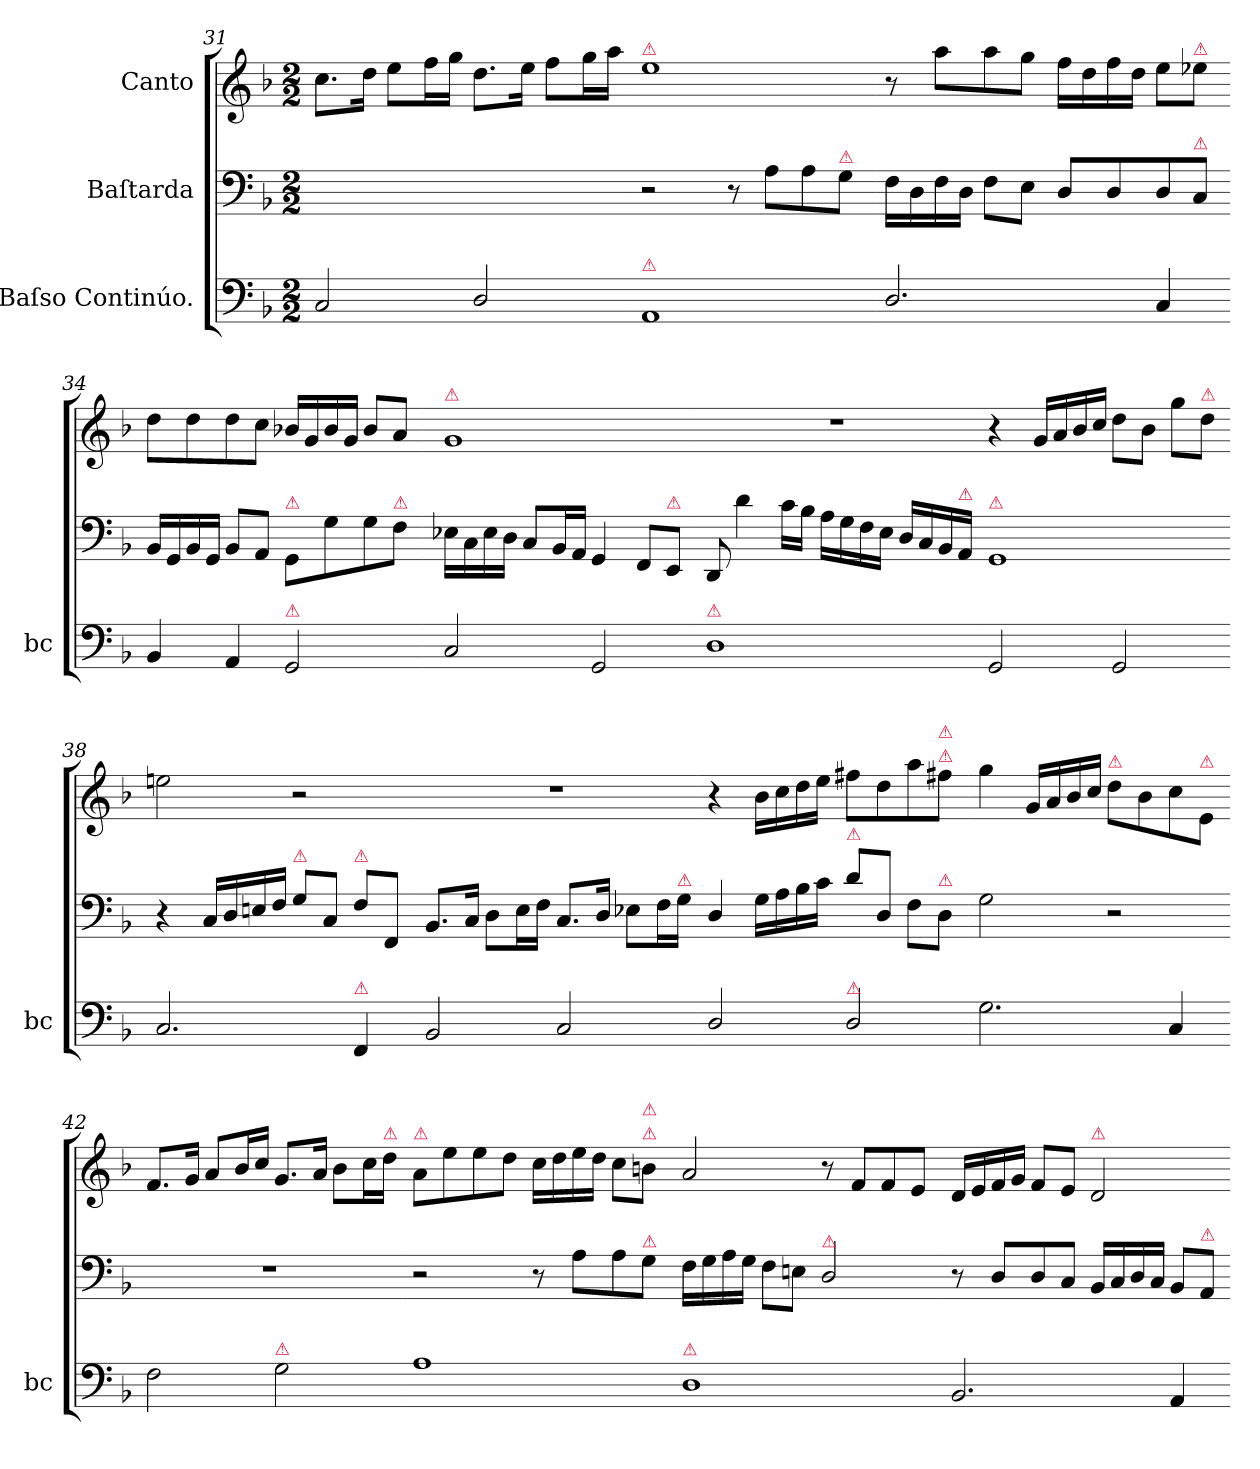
**kern	**kern	**kern
*part3	*part2	*part1
*staff3	*staff2	*staff1
*I"Baſso Continúo.	*I"Baſtarda	*I"Canto
*I'bc	*	*
*clefF4	*clefF4	*clefG2
*k[b-]	*k[b-]	*k[b-]
*M2/2	*M2/2	*M2/2
=31	=31	=31
2C/	1ryy	8.cc\L
.	.	16dd\Jk
.	.	8ee\L
.	.	16ff\L
.	.	16gg\JJ
2D/	.	8.dd\L
.	.	16ee\Jk
.	.	8ff\L
.	.	16gg\L
.	.	16aa\JJ
=32-	=32-	=32-
!	!	!LO:TX:a:color=crimson:t=⚠
!LO:TX:a:color=crimson:t=⚠	!	!
1AA	2r	1ee
.	8r	.
.	8A\L	.
.	8A\	.
!	!LO:TX:a:color=crimson:t=⚠	!
.	8G\J	.
=33-	=33-	=33-
2.D/	16F\LL	8r
.	16D\	.
.	16F\	8aa\L
.	16D\JJ	.
.	8F\L	8aa\
.	8E\J	8gg\J
.	8D/L	16ff\LL
.	.	16dd\
.	8D/	16ff\
.	.	16dd\JJ
4C/	8D/	8ee\L
!	!	!LO:TX:a:color=crimson:t=⚠
!	!LO:TX:a:color=crimson:t=⚠	!
.	8C/J	8ee-X\J
=34-	=34-	=34-
4BB-/	16BB-/LL	8dd\L
.	16GG/	.
.	16BB-/	8dd\
.	16GG/JJ	.
4AA/	8BB-/L	8dd\
.	8AA/J	8cc\J
!	!LO:TX:a:color=crimson:t=⚠	!
!LO:TX:a:color=crimson:t=⚠	!	!
2GG/	8GG/L	16b-X/LL
.	.	16g/
.	8G\	16b-/
.	.	16g/JJ
.	8G\	8b-/L
!	!LO:TX:a:color=crimson:t=⚠	!
.	8F\J	8a/J
=35-	=35-	=35-
!	!	!LO:TX:a:color=crimson:t=⚠
2C/	16E-X\LL	1g
.	16C\	.
.	16E-\	.
.	16D\JJ	.
.	8C/L	.
.	16BB-/L	.
.	16AA/JJ	.
2GG/	4GG/	.
.	8FF/L	.
!	!LO:TX:a:color=crimson:t=⚠	!
.	8EE/J	.
=36-	=36-	=36-
!LO:TX:a:color=crimson:t=⚠	!	!
1D	8DD/	1r
.	4d\	.
.	16c\LL	.
.	16B-\JJ	.
.	16A\LL	.
.	16G\	.
.	16F\	.
.	16E-\JJ	.
.	16D/LL	.
.	16C/	.
.	16BB-/	.
!	!LO:TX:a:color=crimson:t=⚠	!
.	16AA/JJ	.
=37-	=37-	=37-
!	!LO:TX:a:color=crimson:t=⚠	!
2GG/	1GG	4r
.	.	16g/LL
.	.	16a/
.	.	16b-/
.	.	16cc/JJ
2GG/	.	8dd\L
.	.	8b-\J
.	.	8gg\L
!	!	!LO:TX:a:color=crimson:t=⚠
.	.	8dd\J
=38-	=38-	=38-
2.C/	4r	2een\
.	16C/LL	.
.	16D/	.
.	16En/	.
.	16F/JJ	.
!	!LO:TX:a:color=crimson:t=⚠	!
.	8G\L	2r
.	8C/J	.
!	!LO:TX:a:color=crimson:t=⚠	!
!LO:TX:a:color=crimson:t=⚠	!	!
4FF/	8F\L	.
.	8FF/J	.
=39-	=39-	=39-
2BB-/	8.BB-/L	1r
.	16C/Jk	.
.	8D\L	.
.	16E\L	.
.	16F\JJ	.
2C/	8.C/L	.
.	16D/Jk	.
.	8E-X\L	.
.	16F\L	.
!	!LO:TX:a:color=crimson:t=⚠	!
.	16G\JJ	.
=40-	=40-	=40-
2D/	4D/	4r
.	16G\LL	16b-\LL
.	16A\	16cc\
.	16B-\	16dd\
.	16c\JJ	16ee\JJ
!	!LO:TX:a:color=crimson:t=⚠	!
!LO:TX:a:color=crimson:t=⚠	!	!
2D/	8d\L	8ff#X\L
.	8D/J	8dd\
.	8F\L	8aa\
!	!	!LO:TX:a:color=crimson:t=⚠
!	!	!LO:TX:a:color=crimson:t=⚠
!	!LO:TX:a:color=crimson:t=⚠	!
.	8D\J	8ff#X\J
=41-	=41-	=41-
2.G\	2G\	4gg\
.	.	16g/LL
.	.	16a/
.	.	16b-/
.	.	16cc/JJ
!	!	!LO:TX:a:color=crimson:t=⚠
.	2r	8dd\L
.	.	8b-\
4C/	.	8cc\
!	!	!LO:TX:a:color=crimson:t=⚠
.	.	8e/J
=42-	=42-	=42-
2F\	1r	8.f/L
.	.	16g/Jk
.	.	8a/L
.	.	16b-/L
.	.	16cc/JJ
!LO:TX:a:color=crimson:t=⚠	!	!
2G\	.	8.g/L
.	.	16a/Jk
.	.	8b-\L
.	.	16cc\L
!	!	!LO:TX:a:color=crimson:t=⚠
.	.	16dd\JJ
=43-	=43-	=43-
!	!	!LO:TX:a:color=crimson:t=⚠
1A	2r	8a\L
.	.	8ee\
.	.	8ee\
.	.	8dd\J
.	8r	16cc\LL
.	.	16dd\
.	8A\L	16ee\
.	.	16dd\JJ
.	8A\	8cc\L
!	!	!LO:TX:a:color=crimson:t=⚠
!	!	!LO:TX:a:color=crimson:t=⚠
!	!LO:TX:a:color=crimson:t=⚠	!
.	8G\J	8bn\J
=44-	=44-	=44-
!LO:TX:a:color=crimson:t=⚠	!	!
1D	16F\LL	2a/
.	16G\	.
.	16A\	.
.	16G\JJ	.
.	8F\L	.
.	8En\J	.
!	!LO:TX:a:color=crimson:t=⚠	!
.	2D/	8r
.	.	8f/L
.	.	8f/
.	.	8e/J
=45-	=45-	=45-
2.BB-/	8r	16d/LL
.	.	16e/
.	8D/L	16f/
.	.	16g/JJ
.	8D/	8f/L
.	8C/J	8e/J
!	!	!LO:TX:a:color=crimson:t=⚠
.	16BB-/LL	2d/
.	16C/	.
.	16D/	.
.	16C/JJ	.
4AA/	8BB-/L	.
!	!LO:TX:a:color=crimson:t=⚠	!
.	8AA/J	.
=-	=-	=-
*-	*-	*-
